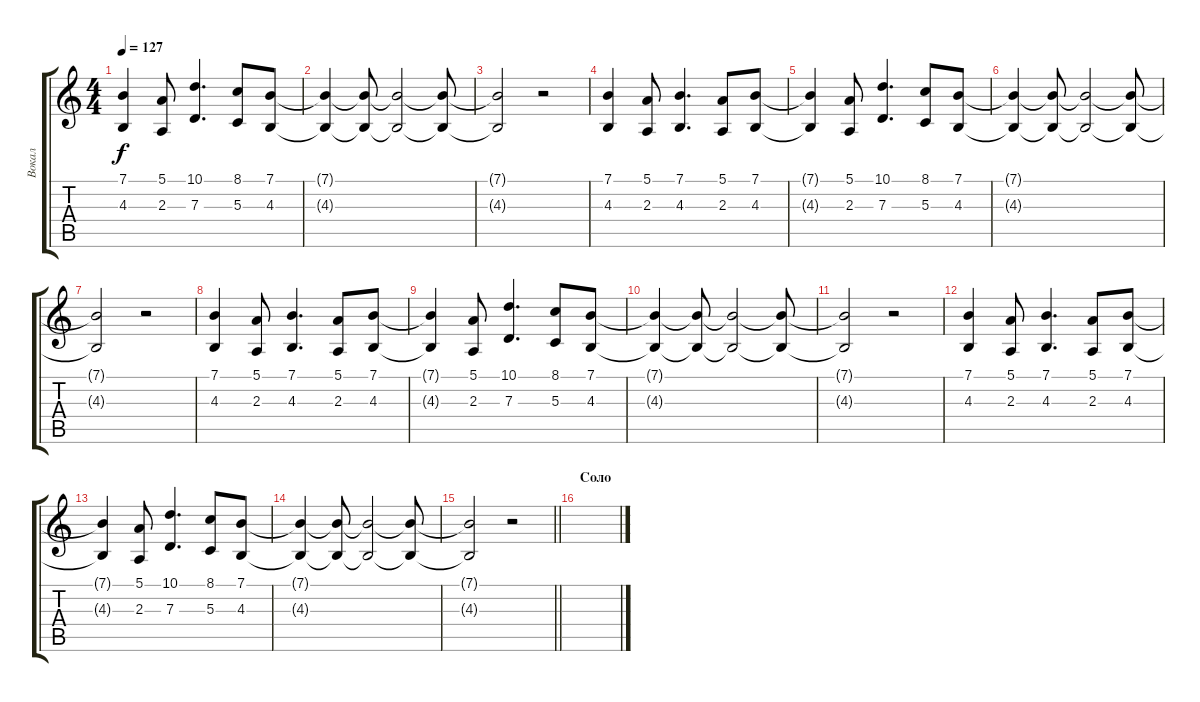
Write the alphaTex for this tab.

\track ("Вокал" "Вокал") {instrument tenorsax}
\staff {score tabs}
\tuning (E4 B3 G3 D3 A2 E2) {hide}
\ts (4 4)
\tempo 127
\clef g2
\ks c
(7.1{t} 4.3{t}).4{dy f} (5.1 2.3).8 (10.1 7.3).4{d} (8.1 5.3).8 (7.1 4.3).8 |
(7.1{t} 4.3{t}).4 (7.1{t} 4.3{t}).8 (7.1{t} 4.3{t}).2 (7.1{t} 4.3{t}).8 |
(7.1{t} 4.3{t}).2 r.2 |
(7.1 4.3).4 (5.1 2.3).8 (7.1 4.3).4{d} (5.1 2.3).8 (7.1 4.3).8 |
(7.1{t} 4.3{t}).4 (5.1 2.3).8 (10.1 7.3).4{d} (8.1 5.3).8 (7.1 4.3).8 |
(7.1{t} 4.3{t}).4 (7.1{t} 4.3{t}).8 (7.1{t} 4.3{t}).2 (7.1{t} 4.3{t}).8 |
(7.1{t} 4.3{t}).2 r.2 |
(7.1 4.3).4 (5.1 2.3).8 (7.1 4.3).4{d} (5.1 2.3).8 (7.1 4.3).8 |
(7.1{t} 4.3{t}).4 (5.1 2.3).8 (10.1 7.3).4{d} (8.1 5.3).8 (7.1 4.3).8 |
(7.1{t} 4.3{t}).4 (7.1{t} 4.3{t}).8 (7.1{t} 4.3{t}).2 (7.1{t} 4.3{t}).8 |
(7.1{t} 4.3{t}).2 r.2 |
(7.1 4.3).4 (5.1 2.3).8 (7.1 4.3).4{d} (5.1 2.3).8 (7.1 4.3).8 |
(7.1{t} 4.3{t}).4 (5.1 2.3).8 (10.1 7.3).4{d} (8.1 5.3).8 (7.1 4.3).8 |
(7.1{t} 4.3{t}).4 (7.1{t} 4.3{t}).8 (7.1{t} 4.3{t}).2 (7.1{t} 4.3{t}).8 |
\barLineRight lightlight
(7.1{t} 4.3{t}).2 r.2 |
\section ("" "Соло")
